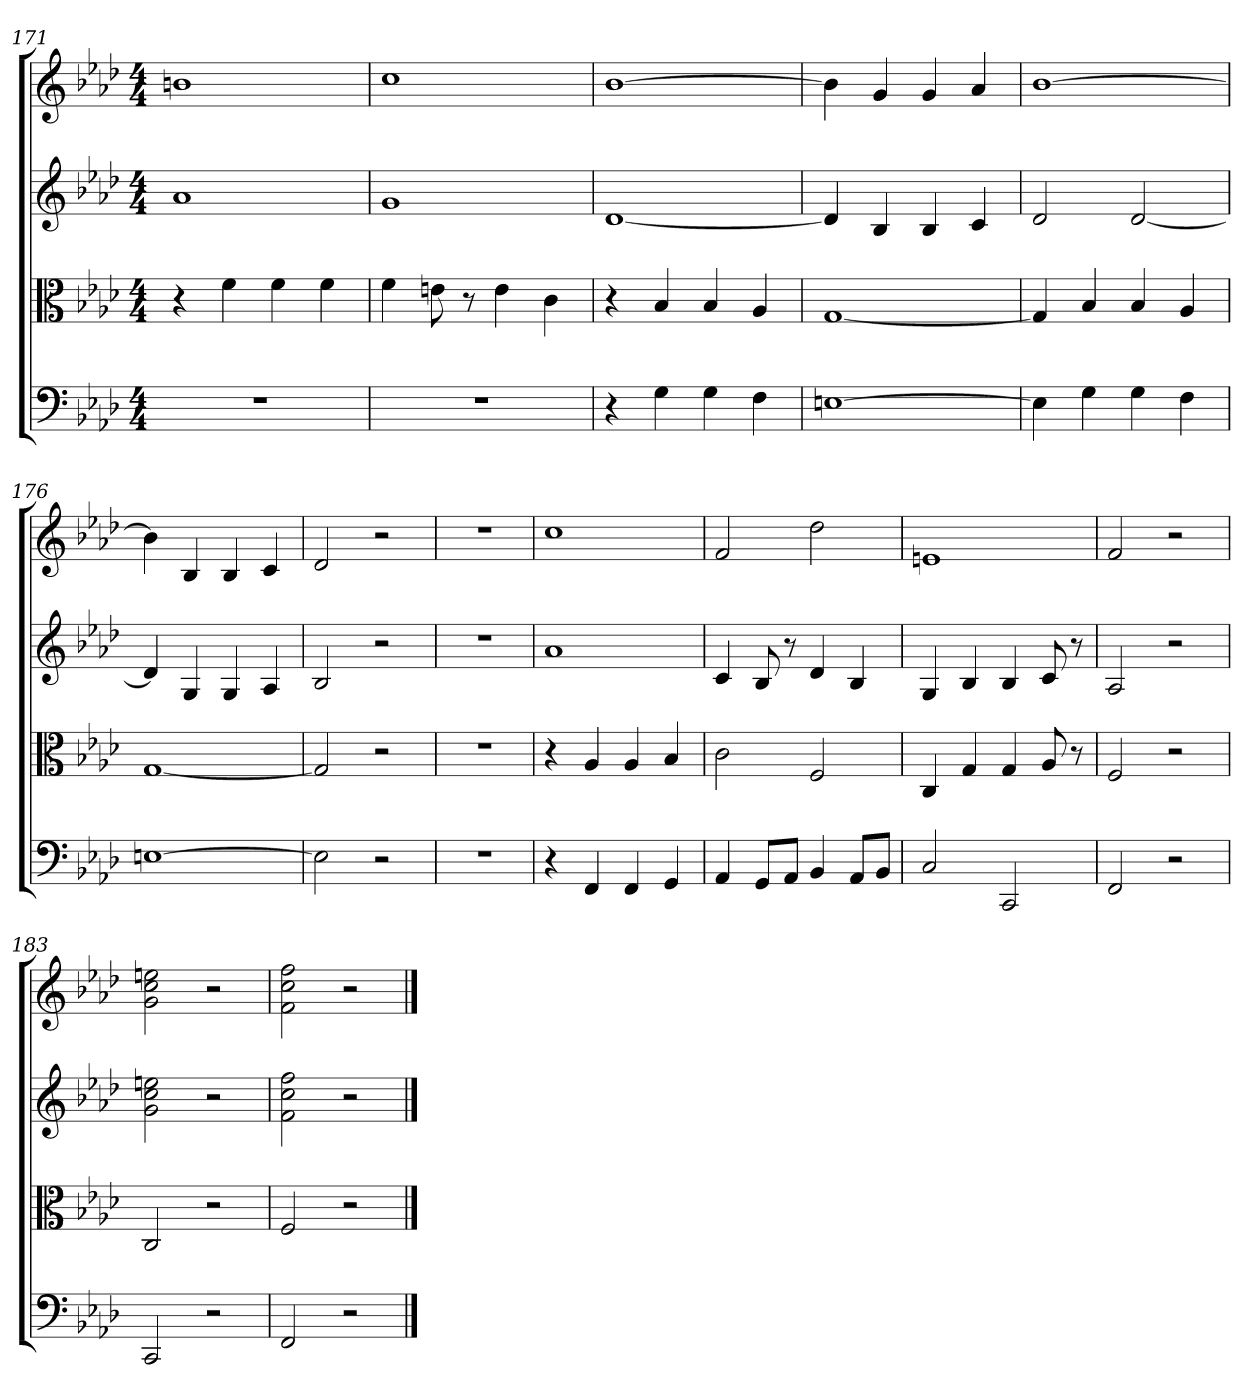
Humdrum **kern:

**kern	**kern	**kern	**kern
*part4	*part3	*part2	*part1
*staff4	*staff3	*staff2	*staff1
*clefF4	*clefC3	*clefG2	*clefG2
*k[b-e-a-d-]	*k[b-e-a-d-]	*k[b-e-a-d-]	*k[b-e-a-d-]
*f:	*f:	*f:	*f:
*M4/4	*M4/4	*M4/4	*M4/4
=171	=171	=171	=171
1r	4r	1a-	1bn
.	4f	.	.
.	4f	.	.
.	4f	.	.
=172	=172	=172	=172
1r	4f	1g	1cc
.	8en	.	.
.	8r	.	.
.	4e	.	.
.	4c	.	.
=173	=173	=173	=173
4r	4r	[1d-	[1b-
4G	4B-	.	.
4G	4B-	.	.
4F	4A-	.	.
=174	=174	=174	=174
[1En	[1G	4d-]	4b-]
.	.	4B-	4g
.	.	4B-	4g
.	.	4c	4a-
=175	=175	=175	=175
4E]	4G]	2d-	[1b-
4G	4B-	.	.
4G	4B-	[2d-	.
4F	4A-	.	.
=176	=176	=176	=176
[1En	[1G	4d-]	4b-]
.	.	4G	4B-
.	.	4G	4B-
.	.	4A-	4c
=177	=177	=177	=177
2E]	2G]	2B-	2d-
2r	2r	2r	2r
=178	=178	=178	=178
1r	1r	1r	1r
=179	=179	=179	=179
4r	4r	1a-	1cc
4FF	4A-	.	.
4FF	4A-	.	.
4GG	4B-	.	.
=180	=180	=180	=180
4AA-	2c	4c	2f
8GG/L	.	8B-	.
8AA-/J	.	8r	.
4BB-	2F	4d-	2dd-
8AA-/L	.	4B-	.
8BB-/J	.	.	.
=181	=181	=181	=181
2C	4C	4G	1en
.	4G	4B-	.
2CC	4G	4B-	.
.	8A-	8c	.
.	8r	8r	.
=182	=182	=182	=182
2FF	2F	2A-	2f
2r	2r	2r	2r
=183	=183	=183	=183
2CC	2C	2g 2cc 2een	2g 2cc 2een
2r	2r	2r	2r
=184	=184	=184	=184
2FF	2F	2f 2cc 2ff	2f 2cc 2ff
2r	2r	2r	2r
==	==	==	==
*-	*-	*-	*-
